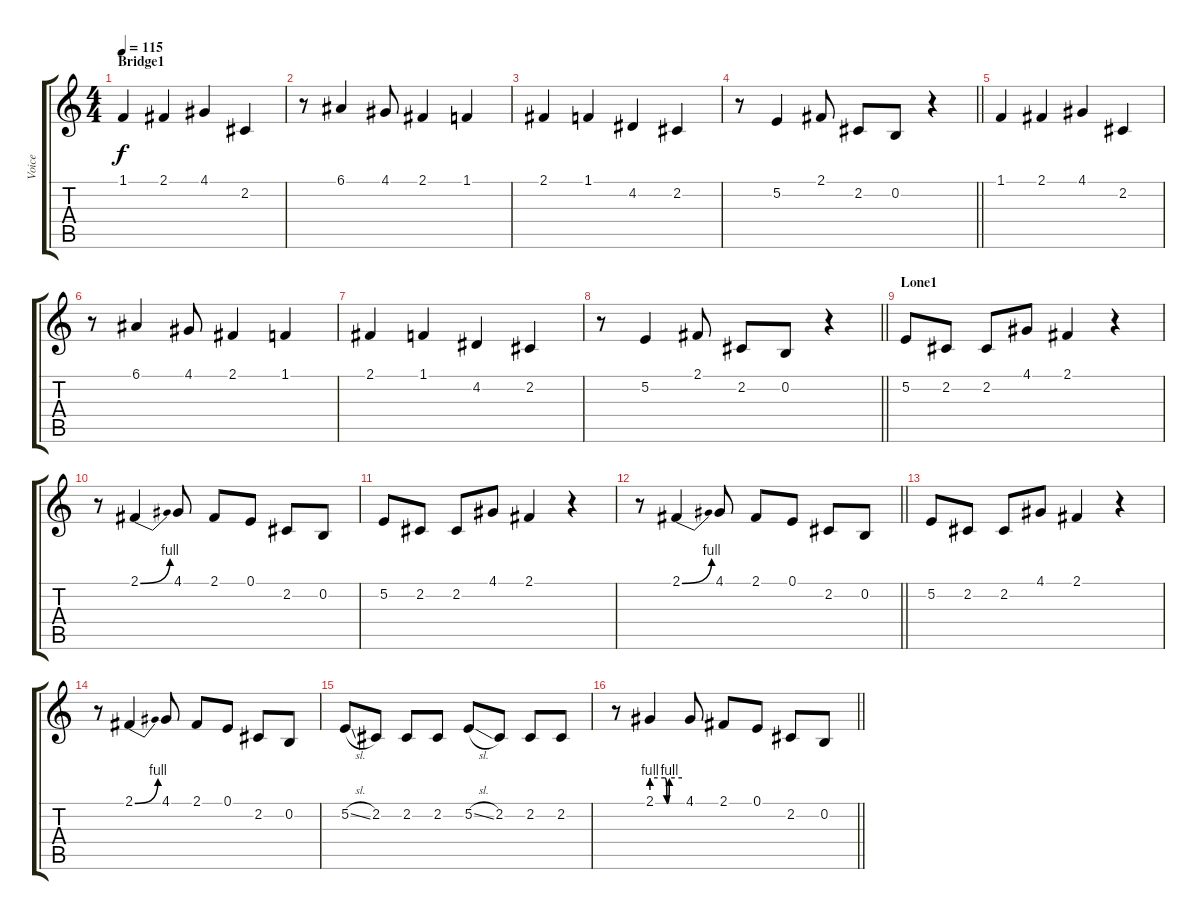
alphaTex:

\track ("Voice" "Voice") {instrument altosax}
\staff {score tabs}
\tuning (E4 B3 G3 D3 A2 E2) {hide}
\ts (4 4)
\section ("" "Bridge1")
\tempo 115
\clef g2
\ks c
1.1.4{dy f} 2.1.4 4.1.4 2.2.4 |
r.8 6.1.4 4.1.8 2.1.4 1.1.4 |
2.1.4 1.1.4 4.2.4 2.2.4 |
\barLineRight lightlight
r.8 5.2.4 2.1.8 2.2.8 0.2.8 r.4 |
1.1.4 2.1.4 4.1.4 2.2.4 |
r.8 6.1.4 4.1.8 2.1.4 1.1.4 |
2.1.4 1.1.4 4.2.4 2.2.4 |
\barLineRight lightlight
r.8 5.2.4 2.1.8 2.2.8 0.2.8 r.4 |
\section ("" "Lone1")
5.2.8 2.2.8 2.2.8 4.1.8 2.1.4 r.4 |
r.8 2.1{be (bend 0 0 60 4)}.4 4.1.8 2.1.8 0.1.8 2.2.8 0.2.8 |
5.2.8 2.2.8 2.2.8 4.1.8 2.1.4 r.4 |
\barLineRight lightlight
r.8 2.1{be (bend 0 0 60 4)}.4 4.1.8 2.1.8 0.1.8 2.2.8 0.2.8 |
5.2.8 2.2.8 2.2.8 4.1.8 2.1.4 r.4 |
r.8 2.1{be (bend 0 0 60 4)}.4 4.1.8 2.1.8 0.1.8 2.2.8 0.2.8 |
5.2{sl}.8 2.2.8 2.2.8 2.2.8 5.2{sl}.8 2.2.8 2.2.8 2.2.8 |
\barLineRight lightlight
r.8 2.1{be (custom 0 4 26 4 30 0 35 4 60 4)}.4 4.1.8 2.1.8 0.1.8 2.2.8 0.2.8
